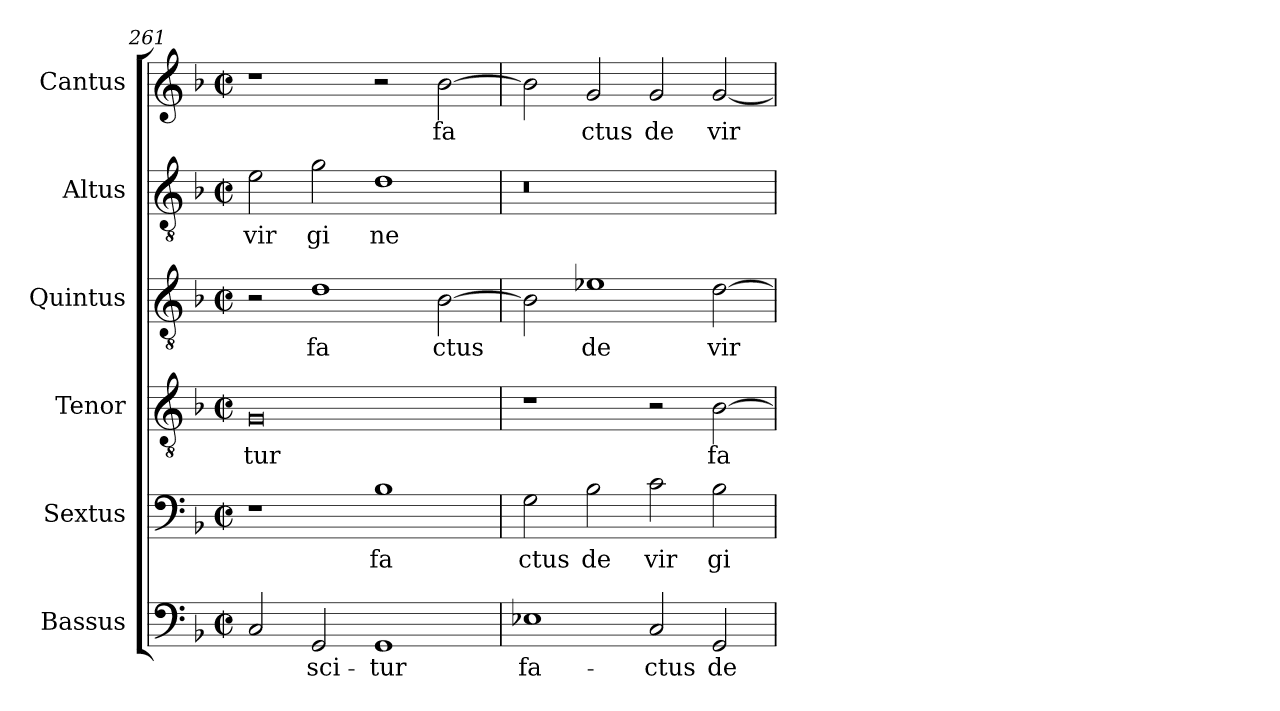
**kern	**text	**kern	**text	**kern	**text	**kern	**text	**kern	**text	**kern	**text
*part6	*part6	*part5	*part5	*part4	*part4	*part3	*part3	*part2	*part2	*part1	*part1
*staff6	*staff6	*staff5	*staff5	*staff4	*staff4	*staff3	*staff3	*staff2	*staff2	*staff1	*staff1
*I"Bassus	*	*I"Sextus	*	*I"Tenor	*	*I"Quintus	*	*I"Altus	*	*I"Cantus	*
!!LO:PB:g=z
*clefF4	*	*clefF4	*	*clefGv2	*	*clefGv2	*	*clefGv2	*	*clefG2	*
*k[b-]	*	*k[b-]	*	*k[b-]	*	*k[b-]	*	*k[b-]	*	*k[b-]	*
*F:	*	*F:	*	*F:	*	*F:	*	*F:	*	*F:	*
*M2/2	*	*M2/2	*	*M2/2	*	*M2/2	*	*M2/2	*	*M2/2	*
*met(c|)	*	*met(c|)	*	*met(c|)	*	*met(c|)	*	*met(c|)	*	*met(c|)	*
=261	=261	=261	=261	=261	=261	=261	=261	=261	=261	=261	=261
!	!	!	!	!	!LO:LY:b:cj	!	!	!	!LO:LY:b:cj	!	!
2C/	.	1r	.	0G	tur	2r	.	2e\	vir	1r	.
!	!LO:LY:b:cj	!	!	!	!	!	!LO:LY:b:cj	!	!LO:LY:b:cj	!	!
2GG/	sci-	.	.	.	.	1d	fa	2g\	gi	.	.
!	!LO:LY:b:cj	!	!LO:LY:b:cj	!	!	!	!	!	!LO:LY:b:cj	!	!
1GG	-tur	1B-	fa	.	.	.	.	1d	ne	2r	.
!	!	!	!	!	!	!	!LO:LY:b	!	!	!	!LO:LY:b:cj
.	.	.	.	.	.	[>2B-\	ctus	.	.	[>2b-\	fa
=262	=262	=262	=262	=262	=262	=262	=262	=262	=262	=262	=262
!	!LO:LY:b:cj	!	!LO:LY:b:cj	!	!	!	!	!	!	!	!
1E-	fa-	2G\	ctus	1r	.	2B-\]	.	0r	.	2b-\]	.
!	!	!	!LO:LY:b:cj	!	!	!	!LO:LY:b:cj	!	!	!	!LO:LY:b:cj
.	.	2B-\	de	.	.	1e-	de	.	.	2g/	ctus
!	!LO:LY:b:cj	!	!LO:LY:b:cj	!	!	!	!	!	!	!	!LO:LY:b:cj
2C/	-ctus	2c\	vir	2r	.	.	.	.	.	2g/	de
!	!LO:LY:b:cj	!	!LO:LY:b:cj	!	!LO:LY:b:cj	!	!LO:LY:b	!	!	!	!LO:LY:b
2GG/	de	2B-\	gi	[>2B-\	fa	[>2d\	vir	.	.	[<2g/	vir
=	=	=	=	=	=	=	=	=	=	=	=
*-	*-	*-	*-	*-	*-	*-	*-	*-	*-	*-	*-
